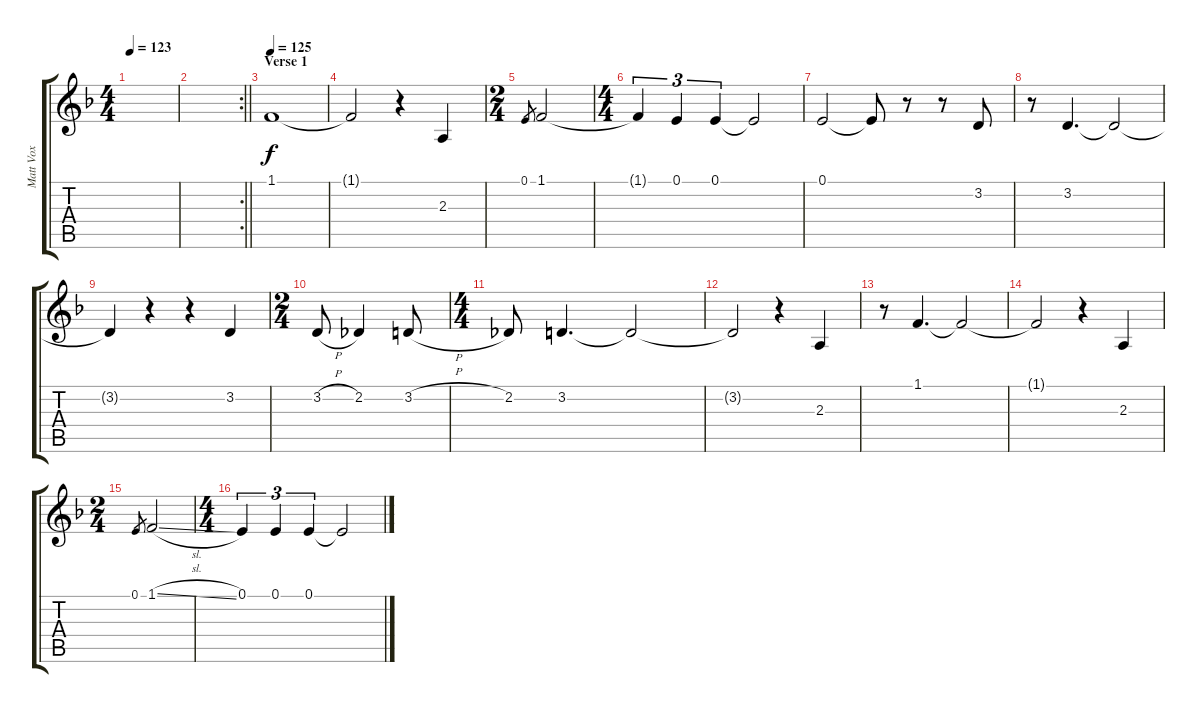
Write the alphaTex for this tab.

\track ("Matt Vox" "Matt Vox") {instrument lead6voice}
\staff {score tabs}
\tuning (E4 B3 G3 D3 A2 E2) {hide}
\ts (4 4)
\tempo 123
\clef g2
\ks f
|
\rc 2
\barLineRight lightlight
|
\section ("" "Verse 1")
\tempo 125
1.1.1 |
1.1{t}.2 r.4 2.3.4 |
\ts (2 4)
0.1.8{gr} 1.1.2 |
\ts (4 4)
1.1{t}.4{tu (3 2)} 0.1.4{tu (3 2)} 0.1.4{tu (3 2)} 0.1{t}.2 |
0.1.2 0.1{t}.8 r.8 r.8 3.2.8 |
r.8 3.2.4{d} 3.2{t}.2 |
3.2{t}.4 r.4 r.4 3.2.4 |
\ts (2 4)
3.2{h}.8 2.2.4 3.2{h}.8 |
\ts (4 4)
2.2.8 3.2.4{d} 3.2{t}.2 |
3.2{t}.2 r.4 2.3.4 |
r.8 1.1.4{d} 1.1{t}.2 |
1.1{t}.2 r.4 2.3.4 |
\ts (2 4)
0.1.8{gr} 1.1{sl}.2 |
\ts (4 4)
0.1.4{tu (3 2)} 0.1.4{tu (3 2)} 0.1.4{tu (3 2)} 0.1{t}.2
